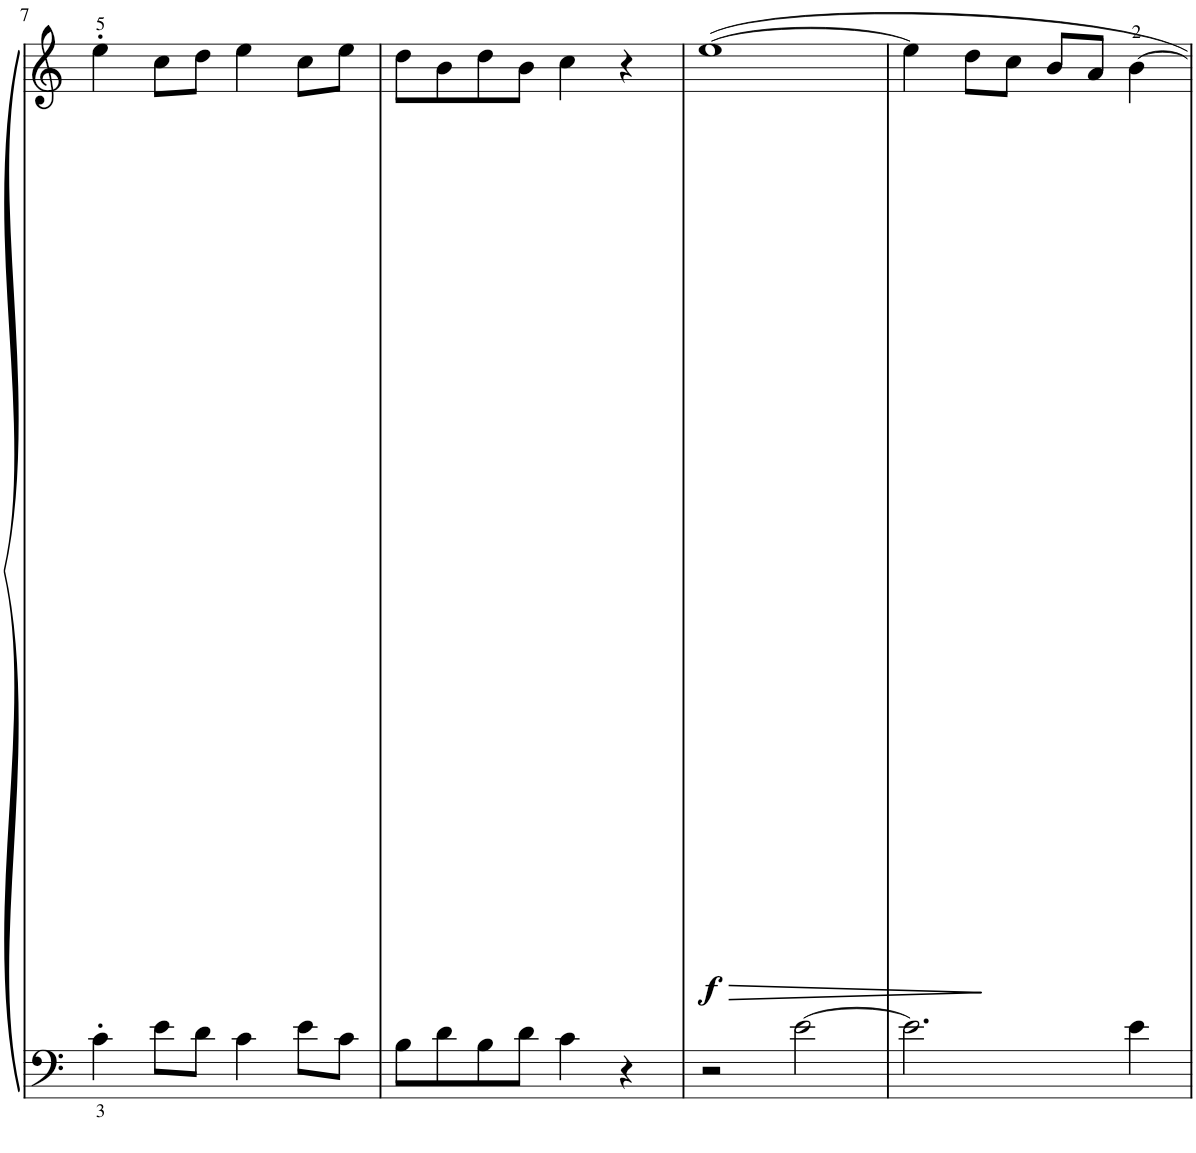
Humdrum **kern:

**kern	**kern	**dynam
*part1	*part1	*part1
*staff2	*staff1	*staff1/2
*I"Piano	*	*
*I'Pno	*	*
!!LO:PB:g=z
*clefF4	*clefG2	*
*k[]	*k[]	*
*M4/4	*M4/4	*
=7	=7	=7
4c'\	4ee'\	.
8e\L	8cc\L	.
8d\J	8dd\J	.
4c\	4ee\	.
8e\L	8cc\L	.
8c\J	8ee\J	.
=8	=8	=8
8B\L	8dd\L	.
8d\	8b\	.
8B\	8dd\	.
8d\J	8b\J	.
4c\	4cc\	.
4r	4r	.
=9	=9	=9
!	!	!LO:HP:b
!	!	!LO:DY:n=1:b
2r	[1ee	> f
[2e\	.	.
.	.	]
=10	=10	=10
2.e\]	4ee\]	.
.	8dd\L	.
.	8cc\J	.
.	8b/L	.
.	8a/J	.
4e\	[4b\	.
=	=	=
*-	*-	*-
